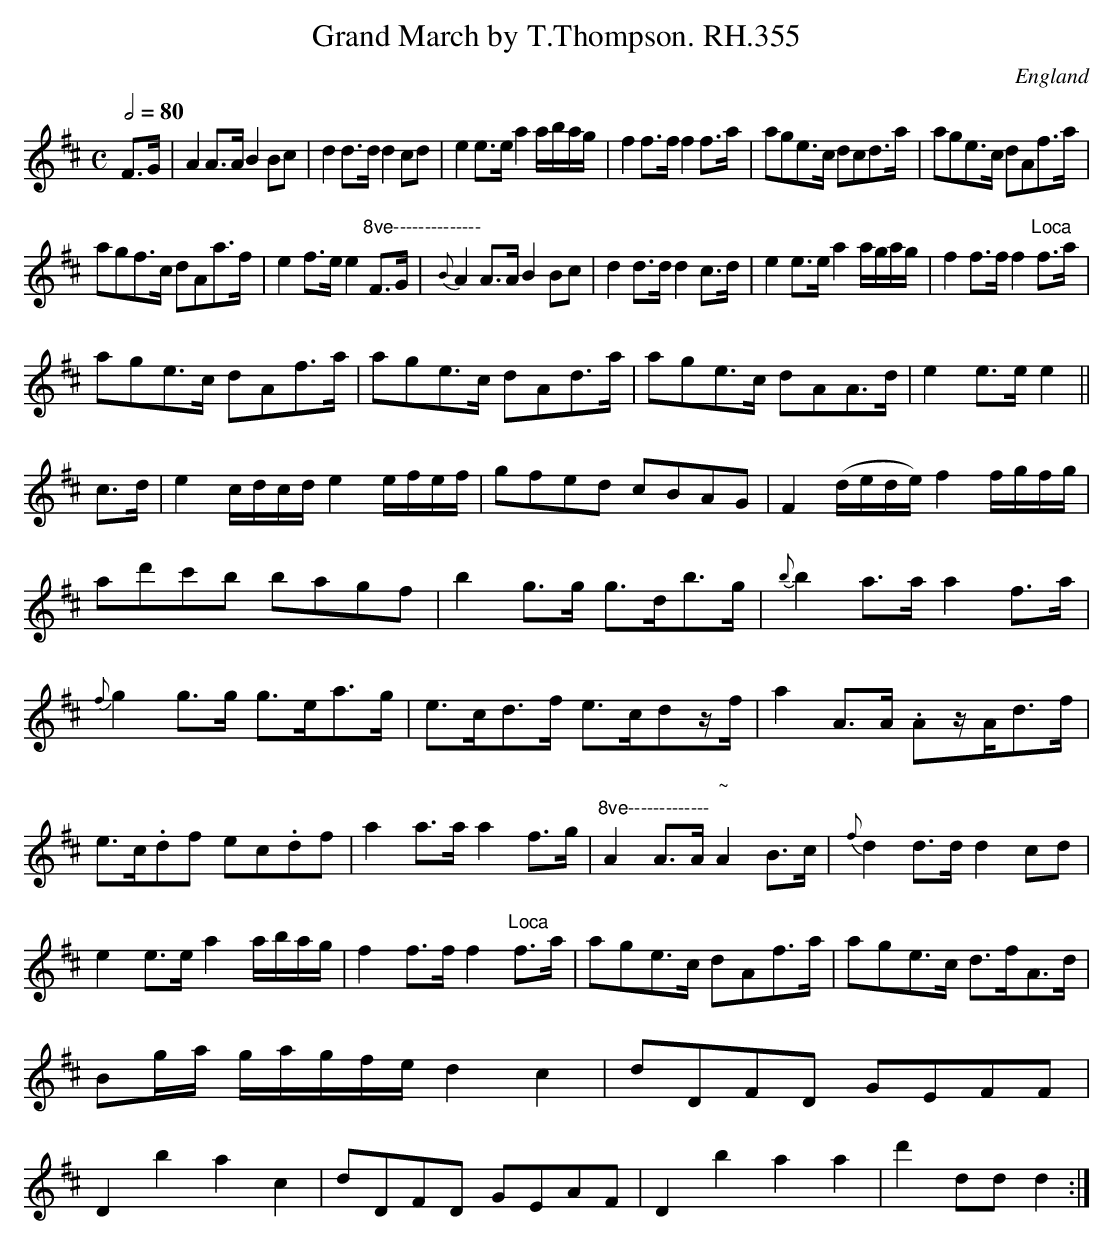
X:1
T:Grand March by T.Thompson. RH.355
O:England
M:C
L:1/8
Q:2/4=80
K:D
F>G|A2A>A B2Bc|d2d>d d2cd|\
e2e>e a2a/b/a/g/|f2f>f f2f>a|\
age>c dcd>a|age>c dAf>a|
agf>c dAa>f|e2f>e e2"8ve--------------"F>G|\
{B}A2A>A B2Bc|d2d>d d2c>d|\
e2e>e a2a/g/a/g/|f2f>f f2"Loca"f>a|
age>c dAf>a|age>c dAd>a|\
age>c dAA>d|e2e>ee2||
c>d|e2c/d/c/d/ e2e/f/e/f/|gfed cBAG|\
F2(d/e/d/e/) f2f/g/f/g/|ad'c'b bagf|\
b2g>g g>db>g|{b}b2a>a a2f>a|\
{f}g2g>g g>ea>g|e>cd>f e>cdz/f/|\
a2A>A .Az/A/d>f|e>c.df ec.df|\
a2a>a a2f>g|"8ve-------------"A2A>A "~"A2B>c|\
{f}d2d>d d2cd|e2e>e a2a/b/a/g/|\
f2f>f f2"Loca"f>a|age>c dAf>a|\
age>c d>fA>d|Bg/a/ g/a/g/f/e/ d2c2|\
dDFD GEFF|D2b2 a2c2|\
dDFD GEAF|D2b2 a2a2|d'2dd d2:|
